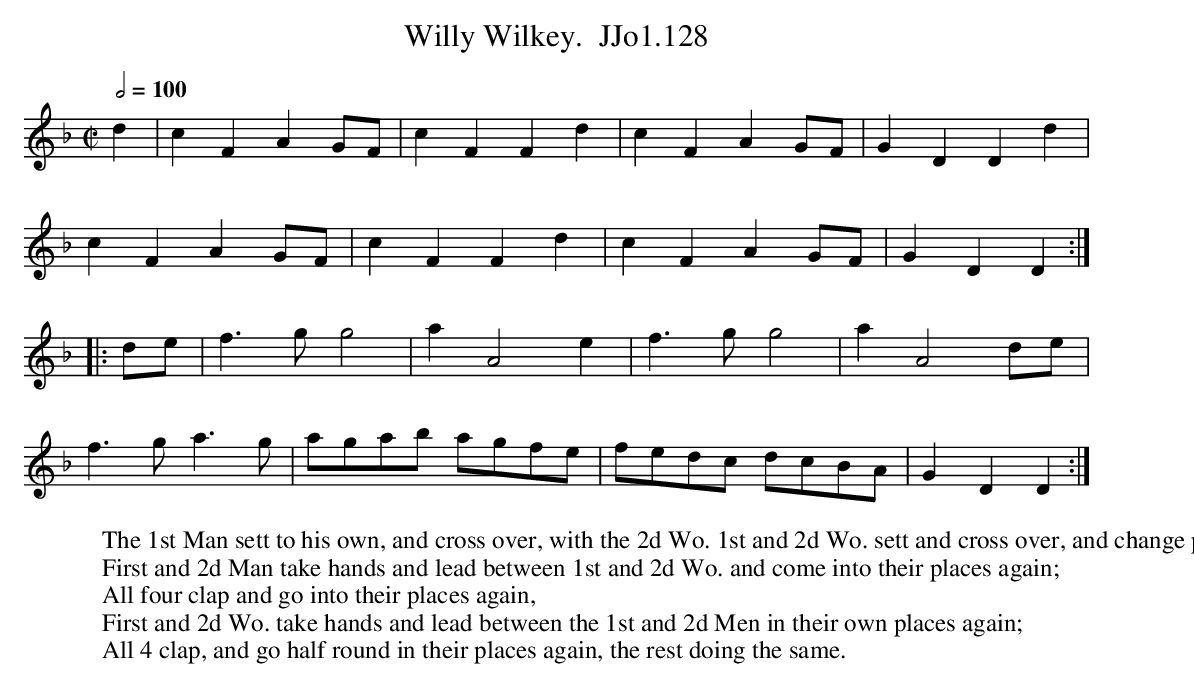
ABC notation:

X:1
T:Willy Wilkey.  JJo1.128
M:C|
L:1/8
Q:1/2=100
K:F
d2 | c2F2 A2GF | c2F2 F2d2 | c2F2 A2GF | G2D2 D2d2 |
c2F2 A2GF | c2F2 F2d2 | c2F2 A2GF | G2D2 D2 :|
|: de |f3g g4 | a2 A4 e2 | f3g g4 | a2 A4 de |
f3g a3g | agab agfe | fedc dcBA | G2D2 D2 :|
W:The 1st Man sett to his own, and cross over, with the 2d Wo. 1st and 2d Wo. sett and cross over, and change places;
W:First and 2d Man take hands and lead between 1st and 2d Wo. and come into their places again;
W:All four clap and go into their places again,
W:First and 2d Wo. take hands and lead between the 1st and 2d Men in their own places again;
W:All 4 clap, and go half round in their places again, the rest doing the same.
